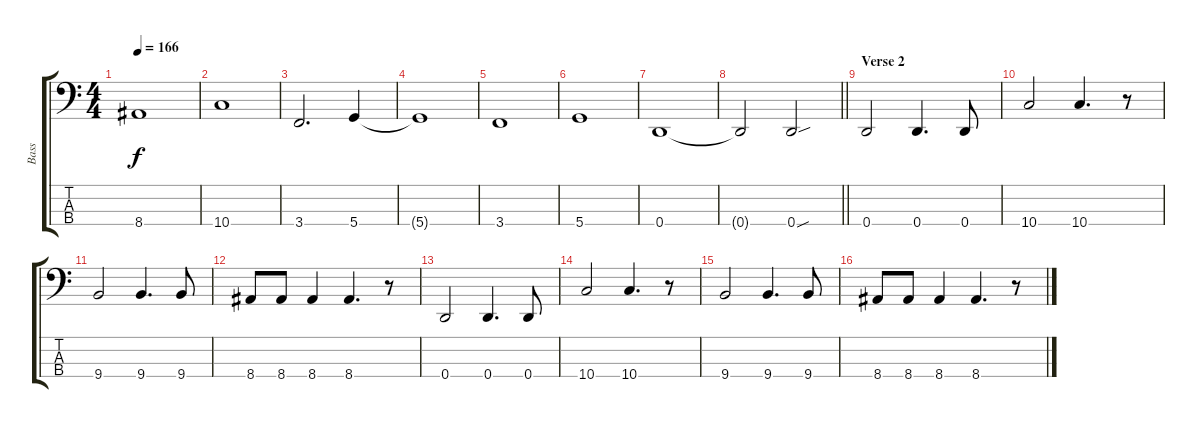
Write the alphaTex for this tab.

\track ("Bass" "Bass") {instrument electricbassfinger}
\staff {score tabs}
\tuning (G2 D2 A1 D1) {hide}
\ts (4 4)
\tempo 166
\clef f4
\ks c
8.4.1{dy f} |
10.4.1 |
3.4.2{d} 5.4.4 |
5.4{t}.1 |
3.4.1 |
5.4.1 |
0.4.1 |
\barLineRight lightlight
0.4{t}.2 0.4{sou}.2 |
\section ("" "Verse 2")
0.4.2 0.4.4{d} 0.4.8 |
10.4.2 10.4.4{d} r.8 |
9.4.2 9.4.4{d} 9.4.8 |
8.4.8 8.4.8 8.4.4 8.4.4{d} r.8 |
0.4.2 0.4.4{d} 0.4.8 |
10.4.2 10.4.4{d} r.8 |
9.4.2 9.4.4{d} 9.4.8 |
8.4.8 8.4.8 8.4.4 8.4.4{d} r.8
